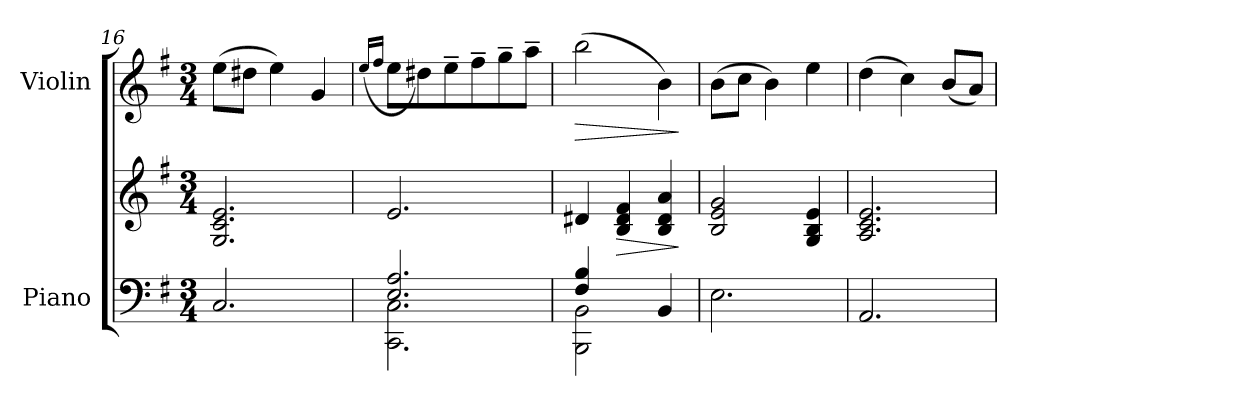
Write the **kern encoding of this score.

**kern	**kern	**dynam	**kern	**dynam
*part2	*part2	*part2	*part1	*part1
*staff3	*staff2	*staff2/3	*staff1	*staff1
*I"Piano	*	*	*I"Violin	*
*I'Pno	*	*	*I'Vln	*
*clefF4	*clefG2	*	*clefG2	*
*k[f#]	*k[f#]	*	*k[f#]	*
*M3/4	*M3/4	*	*M3/4	*
=16	=16	=16	=16	=16
2.C/	2.G/ 2.c/ 2.e/	.	(>8ee\L	.
.	.	.	8dd#X\J	.
.	.	.	4ee\)	.
.	.	.	4g/	.
=17	=17	=17	=17	=17
.	.	.	(>16qee/LL	.
.	.	.	16qff#/JJ	.
*^	*	*	*	*
2.E/ 2.A/	2.CC\ 2.C\	2.e/	.	8ee\L	.
.	.	.	.	8dd#X\)	.
.	.	.	.	8ee~\	.
.	.	.	.	8ff#~\	.
.	.	.	.	8gg~\	.
.	.	.	.	8aa~\J	.
=18	=18	=18	=18	=18	=18
!	!	!	!LO:DY:b	!	!LO:HP:b
!	!	!	!LO:DY:n=1:a	!	!LO:DY:n=1:a
!	!	!	!	!	!LO:DY:n=2:b
4F#/ 4B/	2BBB\ 2BB\	4d#X/	mf other-dynamics	(>2bb\	> other-dynamics mf
!	!	!	!LO:HP:b	!	!
2ryy	.	4B/ 4d#/ 4f#/	>	.	.
.	4BB/	4B/ 4d#/ 4a/	.	4b\)	.
*v	*v	*	*	*	*
.	.	]	.	]
=19	=19	=19	=19	=19
!	!	!LO:DY:b	!	!
!	!	!LO:DY:n=1:a	!	!LO:DY:b
!	!	!	!	!LO:DY:n=1:a
2.E<\	2B/ 2e/ 2g/	p other-dynamics	(>8b\L	p other-dynamics
.	.	.	8cc\J	.
.	.	.	4b\)	.
.	4G/ 4B/ 4e/	.	4ee\	.
=20	=20	=20	=20	=20
2.AA/	2.A/ 2.c/ 2.e/	.	(>4dd\	.
.	.	.	4cc\)	.
.	.	.	(<8b/L	.
.	.	.	8a/J)	.
=	=	=	=	=
*-	*-	*-	*-	*-
